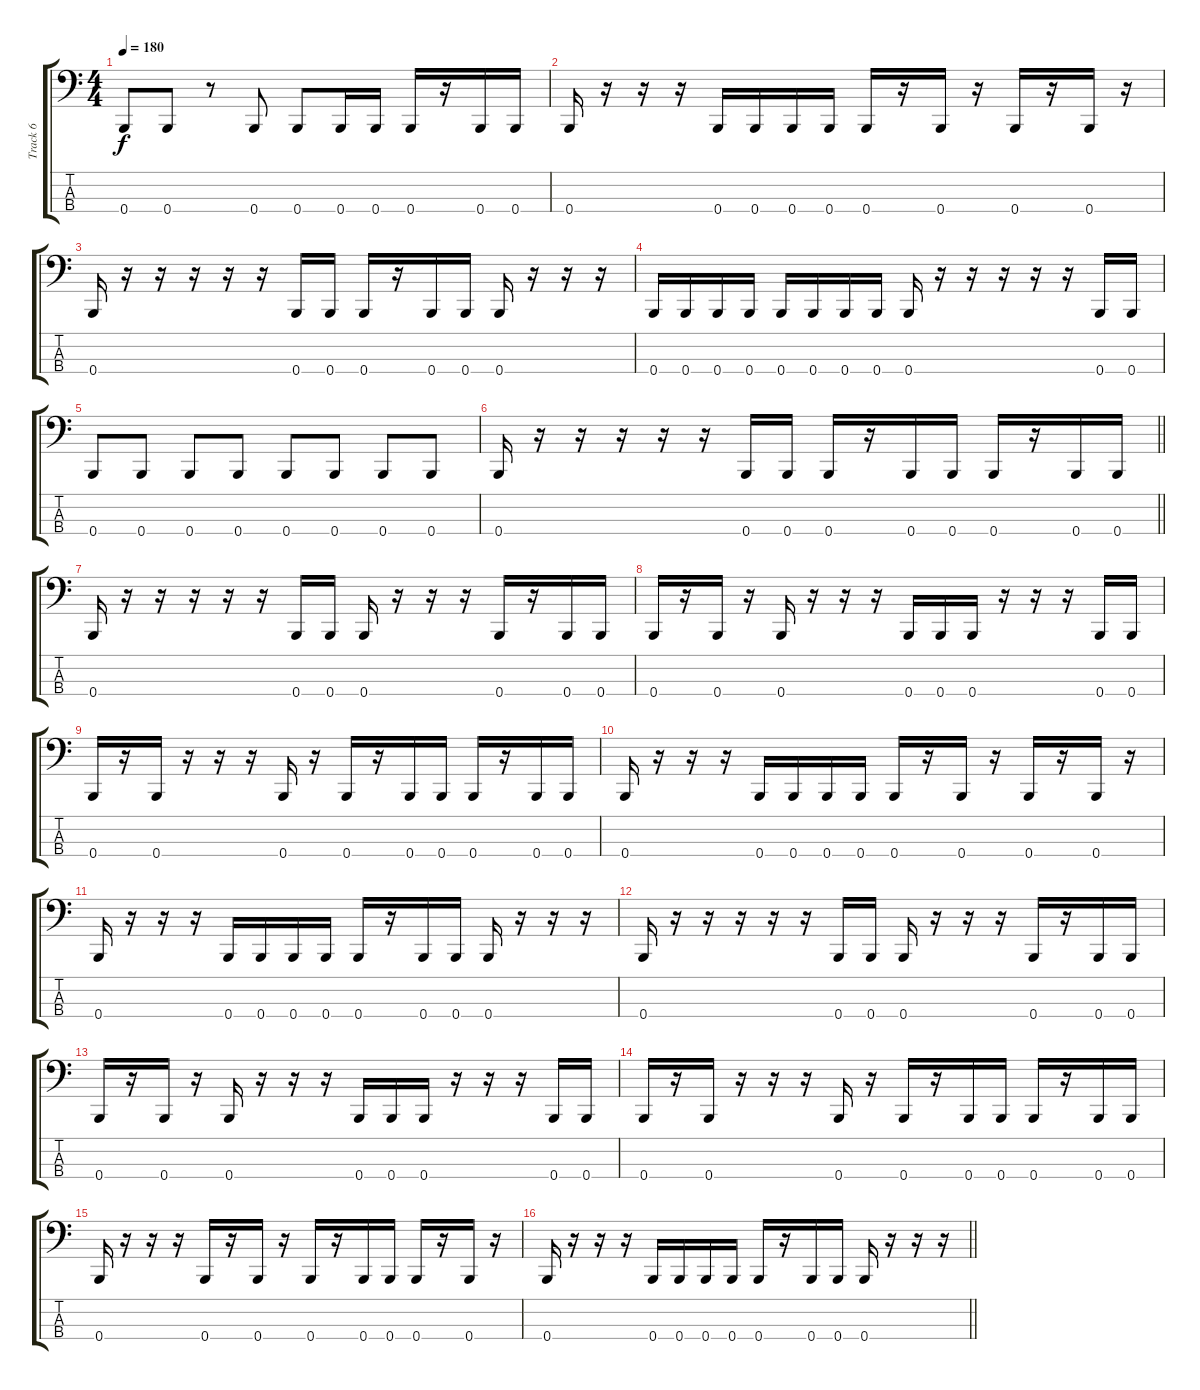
\track ("Track 6" "Track 6") {instrument electricbassfinger}
\staff {score tabs}
\tuning (E2 B1 Gb1 B0) {hide}
\ts (4 4)
\tempo 180
\clef f4
\ks c
0.4.8{dy f} 0.4.8 r.8 0.4.8 0.4.8 0.4.16 0.4.16 0.4.16 r.16 0.4.16 0.4.16 |
0.4.16 r.16 r.16 r.16 0.4.16 0.4.16 0.4.16 0.4.16 0.4.16 r.16 0.4.16 r.16 0.4.16 r.16 0.4.16 r.16 |
0.4.16 r.16 r.16 r.16 r.16 r.16 0.4.16 0.4.16 0.4.16 r.16 0.4.16 0.4.16 0.4.16 r.16 r.16 r.16 |
0.4.16 0.4.16 0.4.16 0.4.16 0.4.16 0.4.16 0.4.16 0.4.16 0.4.16 r.16 r.16 r.16 r.16 r.16 0.4.16 0.4.16 |
0.4.8 0.4.8 0.4.8 0.4.8 0.4.8 0.4.8 0.4.8 0.4.8 |
\barLineRight lightlight
0.4.16 r.16 r.16 r.16 r.16 r.16 0.4.16 0.4.16 0.4.16 r.16 0.4.16 0.4.16 0.4.16 r.16 0.4.16 0.4.16 |
0.4.16 r.16 r.16 r.16 r.16 r.16 0.4.16 0.4.16 0.4.16 r.16 r.16 r.16 0.4.16 r.16 0.4.16 0.4.16 |
0.4.16 r.16 0.4.16 r.16 0.4.16 r.16 r.16 r.16 0.4.16 0.4.16 0.4.16 r.16 r.16 r.16 0.4.16 0.4.16 |
0.4.16 r.16 0.4.16 r.16 r.16 r.16 0.4.16 r.16 0.4.16 r.16 0.4.16 0.4.16 0.4.16 r.16 0.4.16 0.4.16 |
0.4.16 r.16 r.16 r.16 0.4.16 0.4.16 0.4.16 0.4.16 0.4.16 r.16 0.4.16 r.16 0.4.16 r.16 0.4.16 r.16 |
0.4.16 r.16 r.16 r.16 0.4.16 0.4.16 0.4.16 0.4.16 0.4.16 r.16 0.4.16 0.4.16 0.4.16 r.16 r.16 r.16 |
0.4.16 r.16 r.16 r.16 r.16 r.16 0.4.16 0.4.16 0.4.16 r.16 r.16 r.16 0.4.16 r.16 0.4.16 0.4.16 |
0.4.16 r.16 0.4.16 r.16 0.4.16 r.16 r.16 r.16 0.4.16 0.4.16 0.4.16 r.16 r.16 r.16 0.4.16 0.4.16 |
0.4.16 r.16 0.4.16 r.16 r.16 r.16 0.4.16 r.16 0.4.16 r.16 0.4.16 0.4.16 0.4.16 r.16 0.4.16 0.4.16 |
0.4.16 r.16 r.16 r.16 0.4.16 r.16 0.4.16 r.16 0.4.16 r.16 0.4.16 0.4.16 0.4.16 r.16 0.4.16 r.16 |
\barLineRight lightlight
0.4.16 r.16 r.16 r.16 0.4.16 0.4.16 0.4.16 0.4.16 0.4.16 r.16 0.4.16 0.4.16 0.4.16 r.16 r.16 r.16
